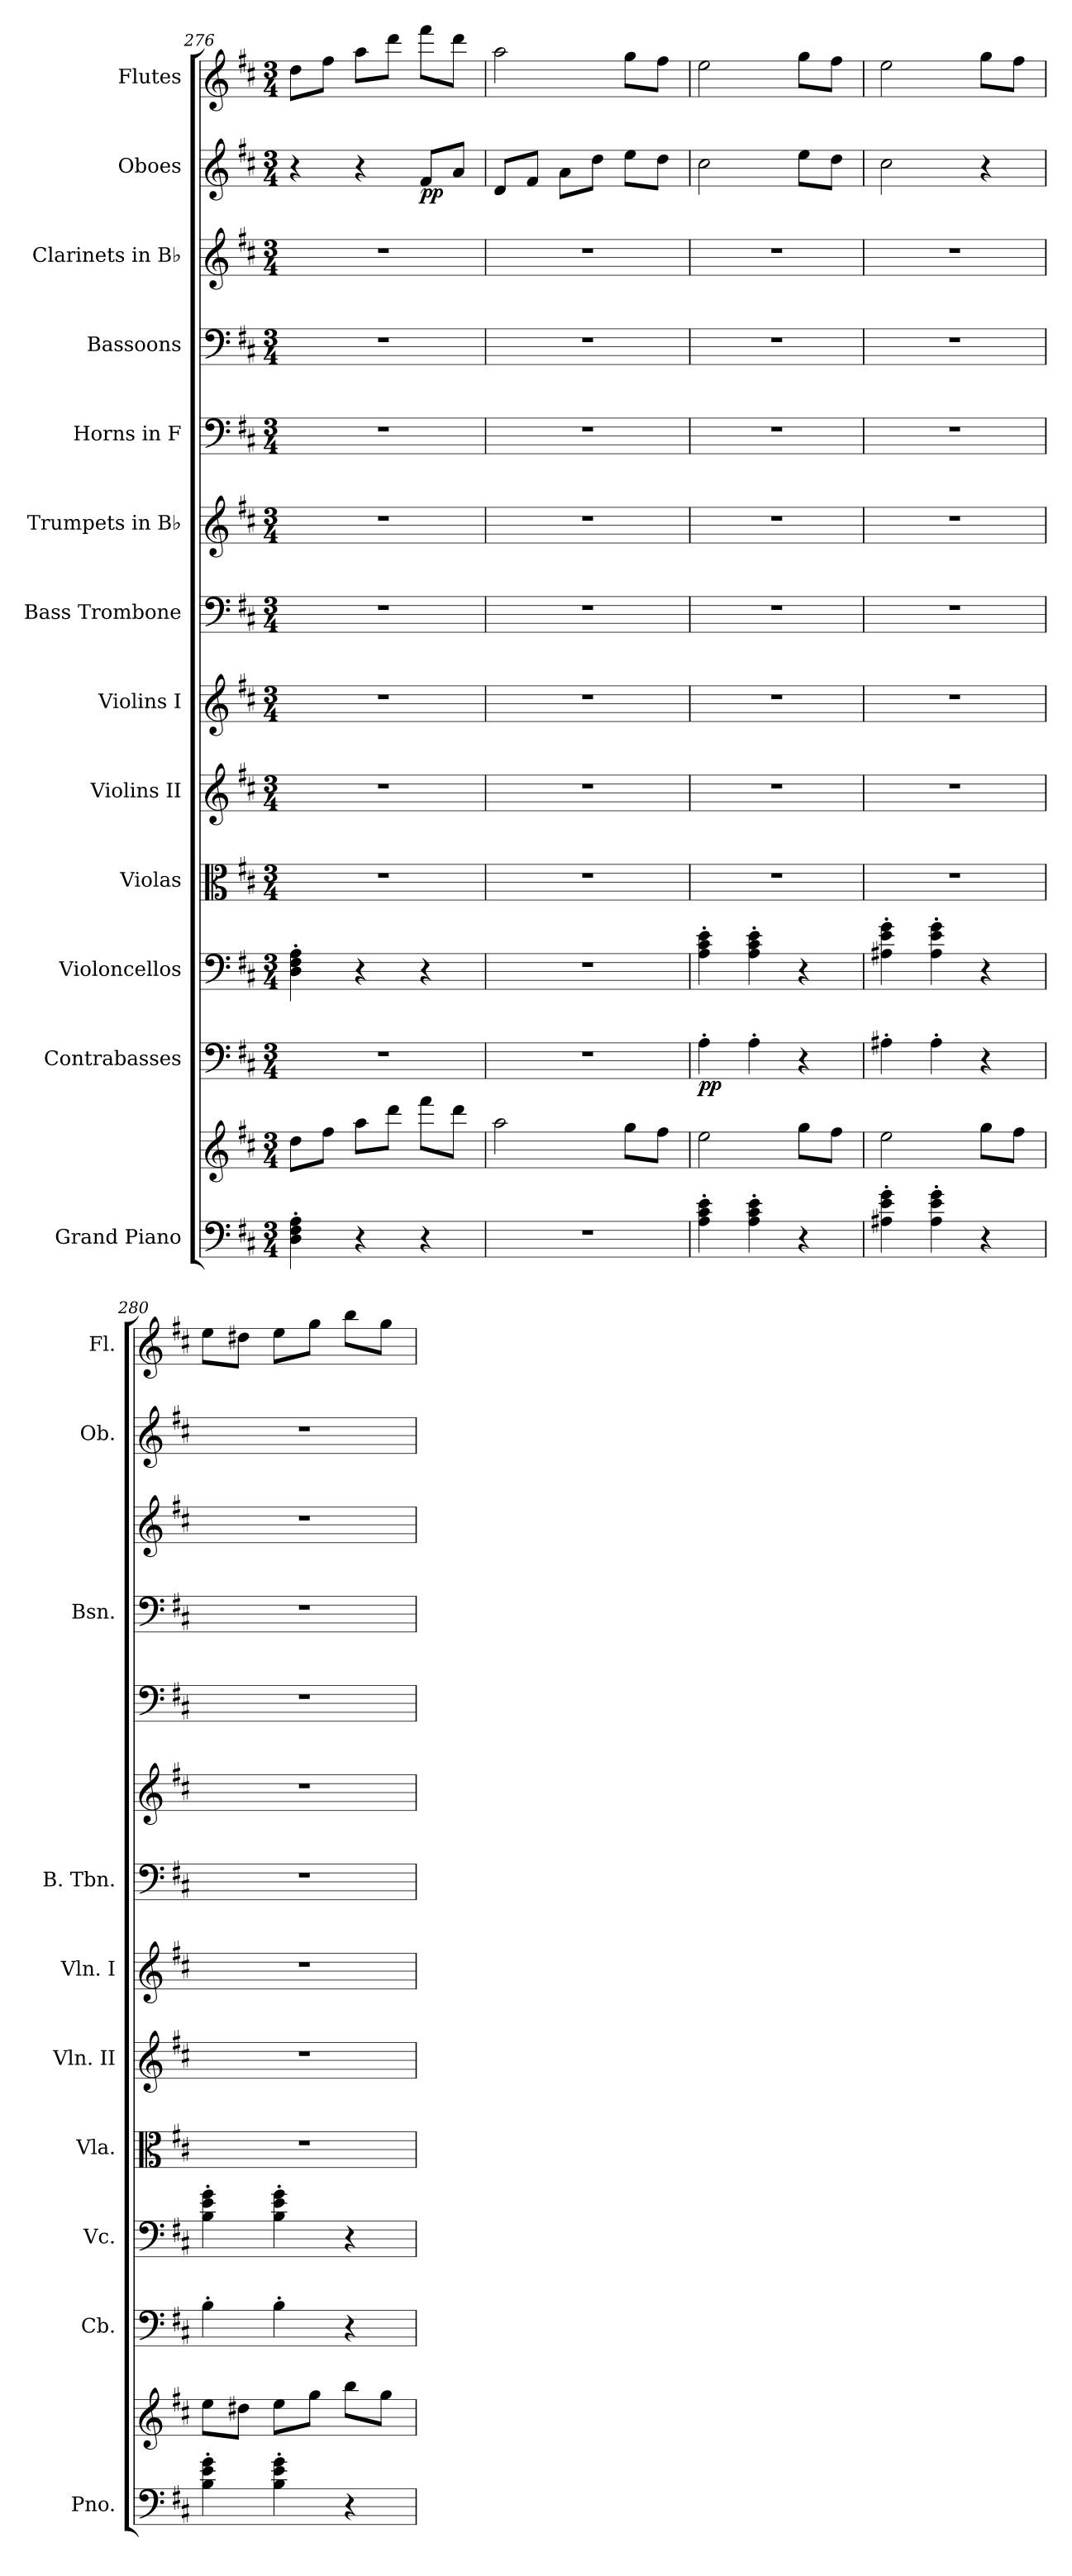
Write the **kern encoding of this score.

**kern	**kern	**kern	**dynam	**kern	**kern	**kern	**kern	**kern	**kern	**kern	**kern	**kern	**kern	**dynam	**kern
*part13	*part13	*part12	*part12	*part11	*part10	*part9	*part8	*part7	*part6	*part5	*part4	*part3	*part2	*part2	*part1
*staff14	*staff13	*staff12	*staff12	*staff11	*staff10	*staff9	*staff8	*staff7	*staff6	*staff5	*staff4	*staff3	*staff2	*staff2	*staff1
*I"Grand Piano	*	*I"Contrabasses	*	*I"Violoncellos	*I"Violas	*I"Violins II	*I"Violins I	*I"Bass Trombone	*I"Trumpets in B♭	*I"Horns in F	*I"Bassoons	*I"Clarinets in B♭	*I"Oboes	*	*I"Flutes
*I'Pno.	*	*I'Cb.	*	*I'Vc.	*I'Vla.	*I'Vln. II	*I'Vln. I	*I'B. Tbn.	*	*	*I'Bsn.	*	*I'Ob.	*	*I'Fl.
*clefF4	*clefG2	*clefF4	*	*clefF4	*clefC3	*clefG2	*clefG2	*clefF4	*clefG2	*clefF4	*clefF4	*clefG2	*clefG2	*	*clefG2
*	*	*ITrd7c12	*	*	*	*	*	*	*ITrd1c2	*ITrd4c7	*	*ITrd1c2	*	*	*
*k[f#c#]	*k[f#c#]	*k[f#c#]	*	*k[f#c#]	*k[f#c#]	*k[f#c#]	*k[f#c#]	*k[f#c#]	*k[]	*k[f#]	*k[f#c#]	*k[]	*k[f#c#]	*	*k[f#c#]
*M3/4	*M3/4	*M3/4	*	*M3/4	*M3/4	*M3/4	*M3/4	*M3/4	*M3/4	*M3/4	*M3/4	*M3/4	*M3/4	*	*M3/4
=276	=276	=276	=276	=276	=276	=276	=276	=276	=276	=276	=276	=276	=276	=276	=276
4D\' 4F#\' 4A\'	8dd\L	2.r	.	4D\' 4F#\' 4A\'	2.r	2.r	2.r	2.r	2.r	2.r	2.r	2.r	4r	.	8dd\L
.	8ff#\J	.	.	.	.	.	.	.	.	.	.	.	.	.	8ff#\J
4r	8aa\L	.	.	4r	.	.	.	.	.	.	.	.	4r	.	8aa\L
.	8ddd\J	.	.	.	.	.	.	.	.	.	.	.	.	.	8ddd\J
!	!	!	!	!	!	!	!	!	!	!	!	!	!	!LO:DY:b	!
4r	8fff#\L	.	.	4r	.	.	.	.	.	.	.	.	8f#/L	pp	8fff#\L
.	8ddd\J	.	.	.	.	.	.	.	.	.	.	.	8a/J	.	8ddd\J
=277	=277	=277	=277	=277	=277	=277	=277	=277	=277	=277	=277	=277	=277	=277	=277
2.r	2aa\	2.r	.	2.r	2.r	2.r	2.r	2.r	2.r	2.r	2.r	2.r	8d/L	.	2aa\
.	.	.	.	.	.	.	.	.	.	.	.	.	8f#/J	.	.
.	.	.	.	.	.	.	.	.	.	.	.	.	8a\L	.	.
.	.	.	.	.	.	.	.	.	.	.	.	.	8dd\J	.	.
.	8gg\L	.	.	.	.	.	.	.	.	.	.	.	8ee\L	.	8gg\L
.	8ff#\J	.	.	.	.	.	.	.	.	.	.	.	8dd\J	.	8ff#\J
=278	=278	=278	=278	=278	=278	=278	=278	=278	=278	=278	=278	=278	=278	=278	=278
!	!	!	!LO:DY:b	!	!	!	!	!	!	!	!	!	!	!	!
4A\' 4c#\' 4e\'	2ee\	4AA'\	pp	4A\' 4c#\' 4e\'	2.r	2.r	2.r	2.r	2.r	2.r	2.r	2.r	2cc#\	.	2ee\
4A\' 4c#\' 4e\'	.	4AA'\	.	4A\' 4c#\' 4e\'	.	.	.	.	.	.	.	.	.	.	.
4r	8gg\L	4r	.	4r	.	.	.	.	.	.	.	.	8ee\L	.	8gg\L
.	8ff#\J	.	.	.	.	.	.	.	.	.	.	.	8dd\J	.	8ff#\J
=279	=279	=279	=279	=279	=279	=279	=279	=279	=279	=279	=279	=279	=279	=279	=279
4A#X\' 4e\' 4g\'	2ee\	4AA#X'\	.	4A#X\' 4e\' 4g\'	2.r	2.r	2.r	2.r	2.r	2.r	2.r	2.r	2cc#\	.	2ee\
4A#\' 4e\' 4g\'	.	4AA#'\	.	4A#\' 4e\' 4g\'	.	.	.	.	.	.	.	.	.	.	.
4r	8gg\L	4r	.	4r	.	.	.	.	.	.	.	.	4r	.	8gg\L
.	8ff#\J	.	.	.	.	.	.	.	.	.	.	.	.	.	8ff#\J
=280	=280	=280	=280	=280	=280	=280	=280	=280	=280	=280	=280	=280	=280	=280	=280
4B\' 4e\' 4g\'	8ee\L	4BB'\	.	4B\' 4e\' 4g\'	2.r	2.r	2.r	2.r	2.r	2.r	2.r	2.r	2.r	.	8ee\L
.	8dd#X\J	.	.	.	.	.	.	.	.	.	.	.	.	.	8dd#X\J
4B\' 4e\' 4g\'	8ee\L	4BB'\	.	4B\' 4e\' 4g\'	.	.	.	.	.	.	.	.	.	.	8ee\L
.	8gg\J	.	.	.	.	.	.	.	.	.	.	.	.	.	8gg\J
4r	8bb\L	4r	.	4r	.	.	.	.	.	.	.	.	.	.	8bb\L
.	8gg\J	.	.	.	.	.	.	.	.	.	.	.	.	.	8gg\J
=	=	=	=	=	=	=	=	=	=	=	=	=	=	=	=
*-	*-	*-	*-	*-	*-	*-	*-	*-	*-	*-	*-	*-	*-	*-	*-
